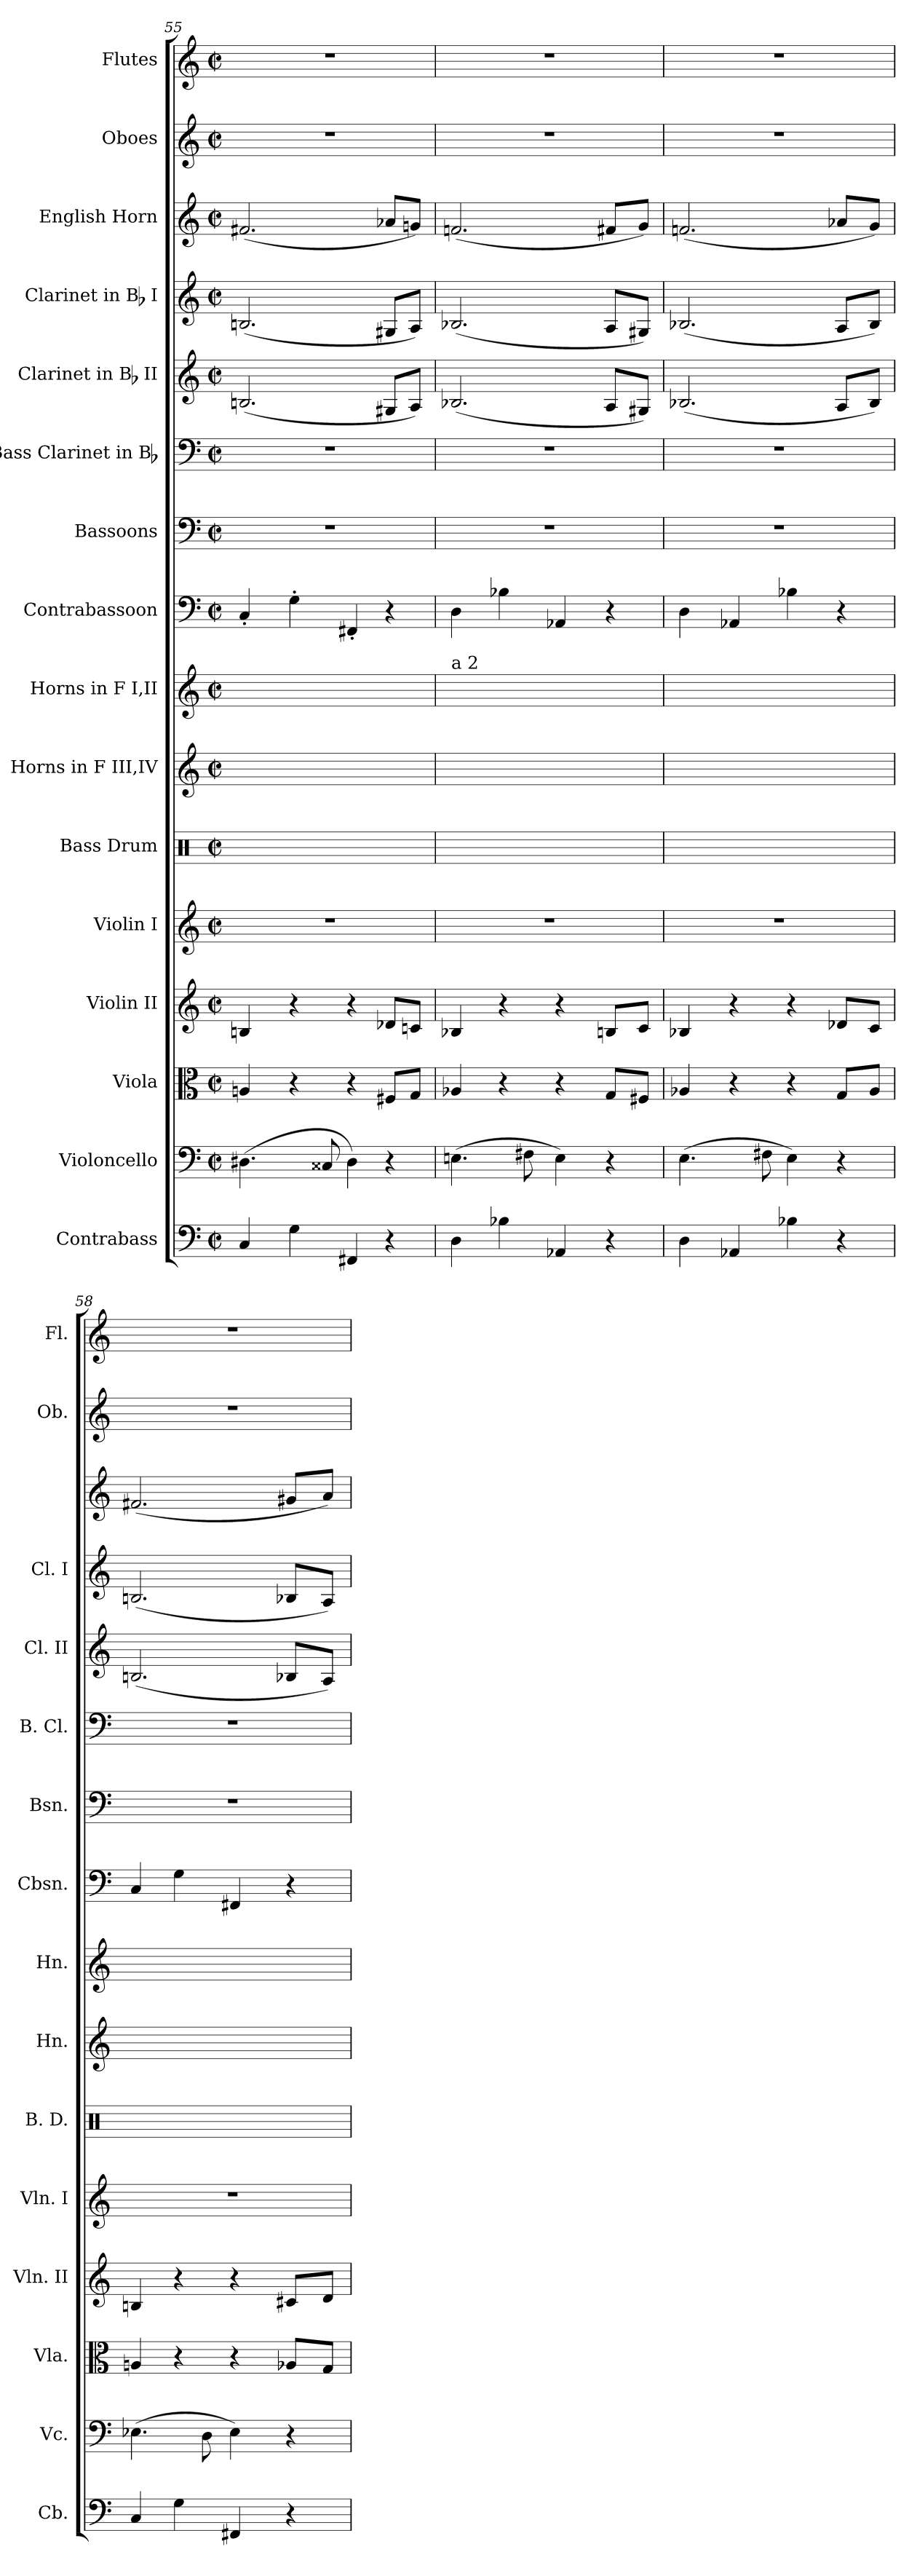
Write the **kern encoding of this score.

**kern	**kern	**kern	**kern	**kern	**kern	**kern	**kern	**kern	**kern	**kern	**kern	**kern	**kern	**kern	**kern
*part16	*part15	*part14	*part13	*part12	*part11	*part10	*part9	*part8	*part7	*part6	*part5	*part4	*part3	*part2	*part1
*staff16	*staff15	*staff14	*staff13	*staff12	*staff11	*staff10	*staff9	*staff8	*staff7	*staff6	*staff5	*staff4	*staff3	*staff2	*staff1
*I"Contrabass	*I"Violoncello	*I"Viola	*I"Violin II	*I"Violin I	*I"Bass Drum	*I"Horns in F III,IV	*I"Horns in F I,II	*I"Contrabassoon	*I"Bassoons	*I"Bass Clarinet in Bb	*I"Clarinet in Bb II	*I"Clarinet in Bb I	*I"English Horn	*I"Oboes	*I"Flutes
*I'Cb.	*I'Vc.	*I'Vla.	*I'Vln. II	*I'Vln. I	*I'B. D.	*I'Hn.	*I'Hn.	*I'Cbsn.	*I'Bsn.	*I'B. Cl.	*I'Cl. II	*I'Cl. I	*	*I'Ob.	*I'Fl.
*clefF4	*clefF4	*clefC3	*clefG2	*clefG2	*clefX	*clefG2	*clefG2	*clefF4	*clefF4	*clefF4	*clefG2	*clefG2	*clefG2	*clefG2	*clefG2
*ITrd7c12	*	*	*	*	*	*ITrd4c7	*ITrd4c7	*ITrd7c12	*	*ITrd1c2	*ITrd1c2	*ITrd1c2	*ITrd4c7	*	*
*k[]	*k[]	*k[]	*k[]	*k[]	*k[]	*k[b-]	*k[b-]	*k[]	*k[]	*k[b-e-]	*k[b-e-]	*k[b-e-]	*k[b-]	*k[]	*k[]
*M2/2	*M2/2	*M2/2	*M2/2	*M2/2	*M2/2	*M2/2	*M2/2	*M2/2	*M2/2	*M2/2	*M2/2	*M2/2	*M2/2	*M2/2	*M2/2
*met(c|)	*met(c|)	*met(c|)	*met(c|)	*met(c|)	*met(c|)	*met(c|)	*met(c|)	*met(c|)	*met(c|)	*met(c|)	*met(c|)	*met(c|)	*met(c|)	*met(c|)	*met(c|)
=55	=55	=55	=55	=55	=55	=55	=55	=55	=55	=55	=55	=55	=55	=55	=55
4CC	(4.D#X	4An	4Bn	1r	1ryy	6ryy	1ryy	4CC'	1r	1r	(2.An	(2.An	(2.Bn	1r	1r
.	.	.	.	.	.	6ryy	.	.	.	.	.	.	.	.	.
4GG	.	4r	4r	.	.	.	.	4GG'	.	.	.	.	.	.	.
.	.	.	.	.	.	6ryy	.	.	.	.	.	.	.	.	.
.	8C##X	.	.	.	.	.	.	.	.	.	.	.	.	.	.
4FFF#X	4D#)	4r	4r	.	.	4ryy	.	4FFF#X'	.	.	.	.	.	.	.
4r	4r	8F#XL	8d-XL	.	.	4ryy	.	4r	.	.	8F#XL	8F#XL	8d-XL	.	.
.	.	8GJ	8cnJ	.	.	.	.	.	.	.	8GJ)	8GJ)	8cnJ)	.	.
=56	=56	=56	=56	=56	=56	=56	=56	=56	=56	=56	=56	=56	=56	=56	=56
!	!	!	!	!	!	!	!LO:TX:a:t=a 2	!	!	!	!	!	!	!	!
4DD	(4.En	4A-X	4B-X	1r	1ryy	4ryy	5ryy	4DD	1r	1r	(2.A-X	(2.A-X	(2.B-X	1r	1r
.	.	.	.	.	.	.	5ryy	.	.	.	.	.	.	.	.
4BB-X	.	4r	4r	.	.	4ryy	.	4BB-X	.	.	.	.	.	.	.
.	8F#X	.	.	.	.	.	.	.	.	.	.	.	.	.	.
.	.	.	.	.	.	.	5ryy	.	.	.	.	.	.	.	.
4AAA-X	4E)	4r	4r	.	.	2ryy	.	4AAA-X	.	.	.	.	.	.	.
.	.	.	.	.	.	.	5ryy	.	.	.	.	.	.	.	.
4r	4r	8GL	8BnL	.	.	.	.	4r	.	.	8GL	8GL	8BnL	.	.
.	.	.	.	.	.	.	5ryy	.	.	.	.	.	.	.	.
.	.	8F#XJ	8cJ	.	.	.	.	.	.	.	8F#XJ)	8F#XJ)	8cJ)	.	.
=57	=57	=57	=57	=57	=57	=57	=57	=57	=57	=57	=57	=57	=57	=57	=57
4DD	(4.E	4A-X	4B-X	1r	1ryy	1ryy	6ryy	4DD	1r	1r	(2.A-X	(2.A-X	(2.B-X	1r	1r
.	.	.	.	.	.	.	6ryy	.	.	.	.	.	.	.	.
4AAA-X	.	4r	4r	.	.	.	.	4AAA-X	.	.	.	.	.	.	.
.	.	.	.	.	.	.	6ryy	.	.	.	.	.	.	.	.
.	8F#X	.	.	.	.	.	.	.	.	.	.	.	.	.	.
4BB-X	4E)	4r	4r	.	.	.	6ryy	4BB-X	.	.	.	.	.	.	.
.	.	.	.	.	.	.	6ryy	.	.	.	.	.	.	.	.
4r	4r	8GL	8d-XL	.	.	.	.	4r	.	.	8GL	8GL	8d-XL	.	.
.	.	.	.	.	.	.	6ryy	.	.	.	.	.	.	.	.
.	.	8A-J	8cJ	.	.	.	.	.	.	.	8A-J)	8A-J)	8cJ)	.	.
=58	=58	=58	=58	=58	=58	=58	=58	=58	=58	=58	=58	=58	=58	=58	=58
4CC	(4.E-X	4An	4Bn	1r	1ryy	4ryy	4ryy	4CC	1r	1r	(2.An	(2.An	(2.Bn	1r	1r
4GG	.	4r	4r	.	.	4ryy	4ryy	4GG	.	.	.	.	.	.	.
.	8D	.	.	.	.	.	.	.	.	.	.	.	.	.	.
4FFF#X	4E-)	4r	4r	.	.	6ryy	2ryy	4FFF#X	.	.	.	.	.	.	.
.	.	.	.	.	.	6ryy	.	.	.	.	.	.	.	.	.
4r	4r	8A-XL	8c#XL	.	.	.	.	4r	.	.	8A-XL	8A-XL	8c#XL	.	.
.	.	.	.	.	.	6ryy	.	.	.	.	.	.	.	.	.
.	.	8GJ	8dJ	.	.	.	.	.	.	.	8GJ)	8GJ)	8dJ)	.	.
=	=	=	=	=	=	=	=	=	=	=	=	=	=	=	=
*-	*-	*-	*-	*-	*-	*-	*-	*-	*-	*-	*-	*-	*-	*-	*-
